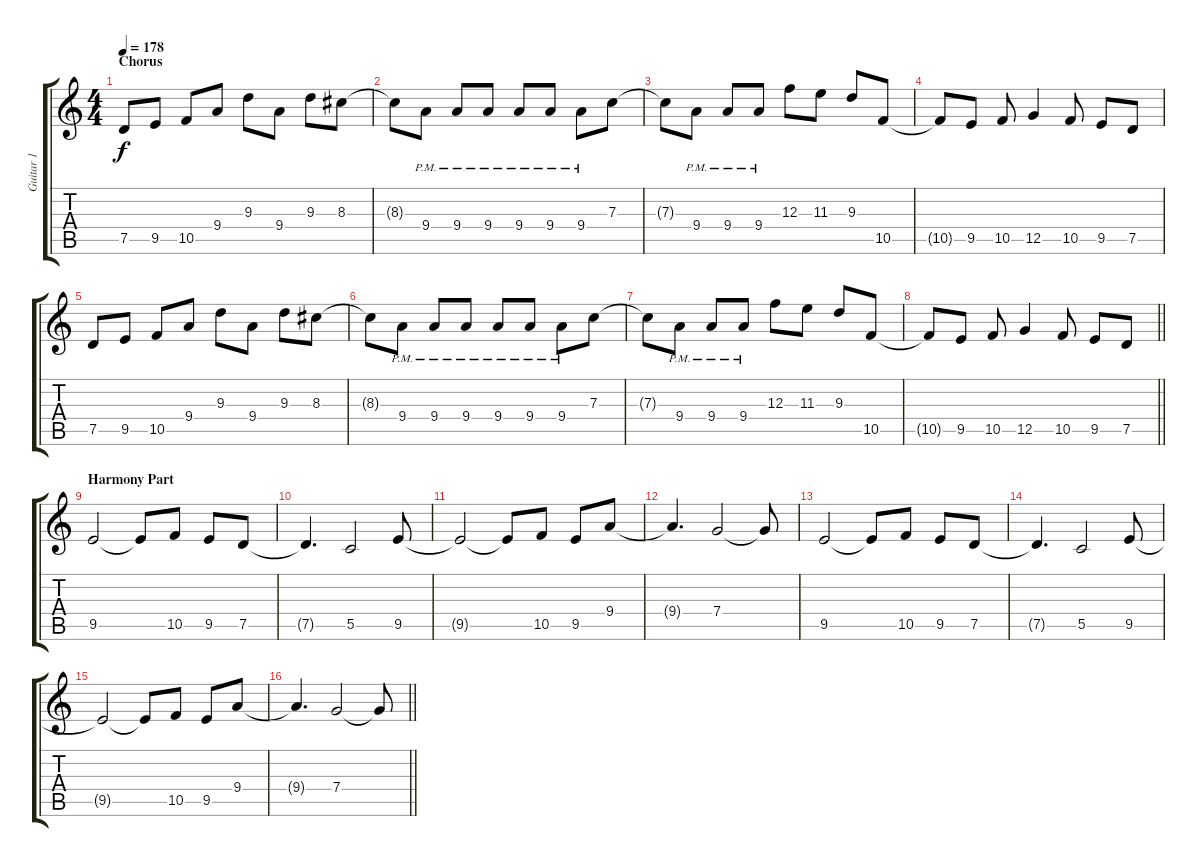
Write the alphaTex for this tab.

\track ("Guitar 1" "Guitar 1") {instrument distortionguitar}
\staff {score tabs}
\tuning (D4 A3 F3 C3 G2 D2) {hide}
\ts (4 4)
\section ("" "Chorus")
\tempo 178
\clef g2
\ks c
7.5.8{dy f} 9.5.8 10.5.8 9.4.8 9.3.8 9.4.8 9.3.8 8.3.8 |
8.3{t}.8 9.4{pm}.8 9.4{pm}.8 9.4{pm}.8 9.4{pm}.8 9.4{pm}.8 9.4{pm}.8 7.3.8 |
7.3{t}.8 9.4{pm}.8 9.4{pm}.8 9.4{pm}.8 12.3.8 11.3.8 9.3.8 10.5.8 |
10.5{t}.8 9.5.8 10.5.8 12.5.4 10.5.8 9.5.8 7.5.8 |
7.5.8 9.5.8 10.5.8 9.4.8 9.3.8 9.4.8 9.3.8 8.3.8 |
8.3{t}.8 9.4{pm}.8 9.4{pm}.8 9.4{pm}.8 9.4{pm}.8 9.4{pm}.8 9.4{pm}.8 7.3.8 |
7.3{t}.8 9.4{pm}.8 9.4{pm}.8 9.4{pm}.8 12.3.8 11.3.8 9.3.8 10.5.8 |
\barLineRight lightlight
10.5{t}.8 9.5.8 10.5.8 12.5.4 10.5.8 9.5.8 7.5.8 |
\section ("" "Harmony Part")
9.5.2 9.5{t}.8 10.5.8 9.5.8 7.5.8 |
7.5{t}.4{d} 5.5.2 9.5.8 |
9.5{t}.2 9.5{t}.8 10.5.8 9.5.8 9.4.8 |
9.4{t}.4{d} 7.4.2 7.4{t}.8 |
9.5.2 9.5{t}.8 10.5.8 9.5.8 7.5.8 |
7.5{t}.4{d} 5.5.2 9.5.8 |
9.5{t}.2 9.5{t}.8 10.5.8 9.5.8 9.4.8 |
\barLineRight lightlight
9.4{t}.4{d} 7.4.2 7.4{t}.8
